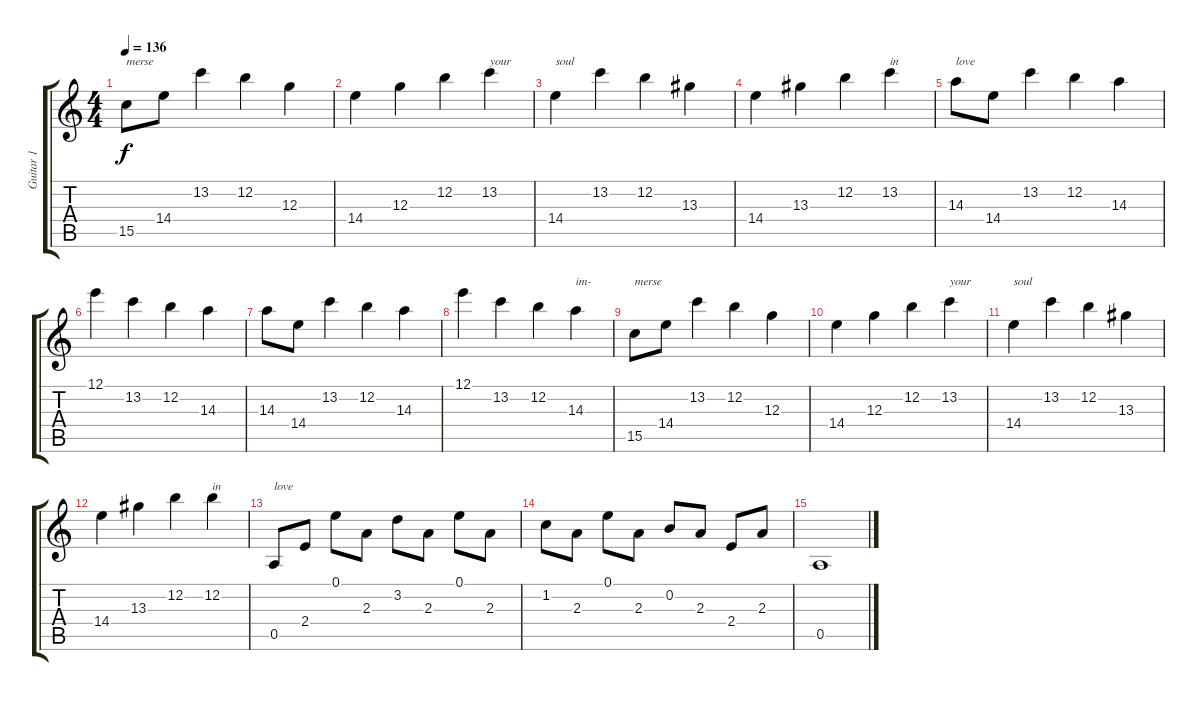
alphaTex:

\track ("Guitar 1" "Guitar 1") {instrument electricguitarclean}
\staff {score tabs}
\tuning (E4 B3 G3 D3 A2 E2) {hide}
\ts (4 4)
\tempo 136
\clef g2
\ks c
15.5.8{txt "merse" dy f} 14.4.8 13.2.4 12.2.4 12.3.4 |
14.4.4 12.3.4 12.2.4 13.2.4{txt "your"} |
14.4.4{txt "soul"} 13.2.4 12.2.4 13.3.4 |
14.4.4 13.3.4 12.2.4 13.2.4{txt "in"} |
14.3.8{txt "love"} 14.4.8 13.2.4 12.2.4 14.3.4 |
12.1.4 13.2.4 12.2.4 14.3.4 |
14.3.8 14.4.8 13.2.4 12.2.4 14.3.4 |
12.1.4 13.2.4 12.2.4 14.3.4{txt "im-"} |
15.5.8{txt "merse"} 14.4.8 13.2.4 12.2.4 12.3.4 |
14.4.4 12.3.4 12.2.4 13.2.4{txt "your"} |
14.4.4{txt "soul"} 13.2.4 12.2.4 13.3.4 |
14.4.4 13.3.4 12.2.4 12.2.4{txt "in"} |
0.5.8{txt "love"} 2.4.8 0.1.8 2.3.8 3.2.8 2.3.8 0.1.8 2.3.8 |
1.2.8 2.3.8 0.1.8 2.3.8 0.2.8 2.3.8 2.4.8 2.3.8 |
0.5.1
